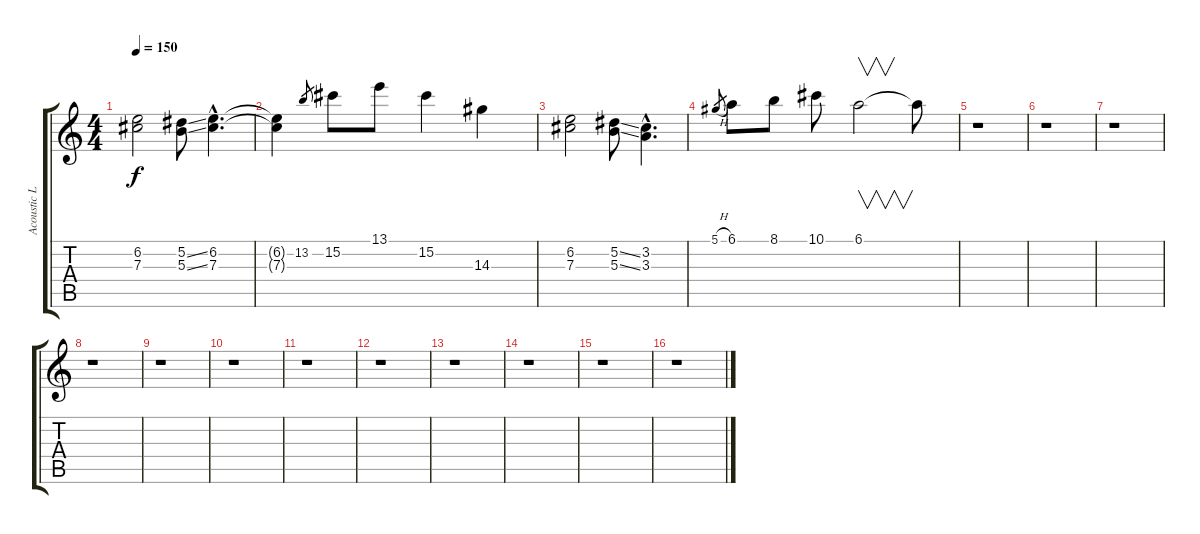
\track ("Acoustic Lead" "Acoustic L") {instrument electricguitarjazz}
\staff {score tabs}
\tuning (Eb4 Bb3 Gb3 Db3 Ab2 Eb2) {hide}
\ts (4 4)
\tempo 150
\clef g2
\ks c
(6.2 7.3).2{dy f} (5.2{ss} 5.3{ss}).8 (6.2{hac} 7.3{hac}).4{d} |
(6.2{t} 7.3{t}).4 13.2.8{gr} 15.2.8 13.1.8 15.2.4 14.3.4 |
(6.2 7.3).2 (5.2{ss} 5.3{ss}).8 (3.2{hac} 3.3{hac}).4{d} |
5.1{h}.8{gr} 6.1.8 8.1.8 10.1.8 6.1.2{v} 6.1{t}.8 |
r.1 |
r.1 |
r.1 |
r.1 |
r.1 |
r.1 |
r.1 |
r.1 |
r.1 |
r.1 |
r.1 |
r.1
